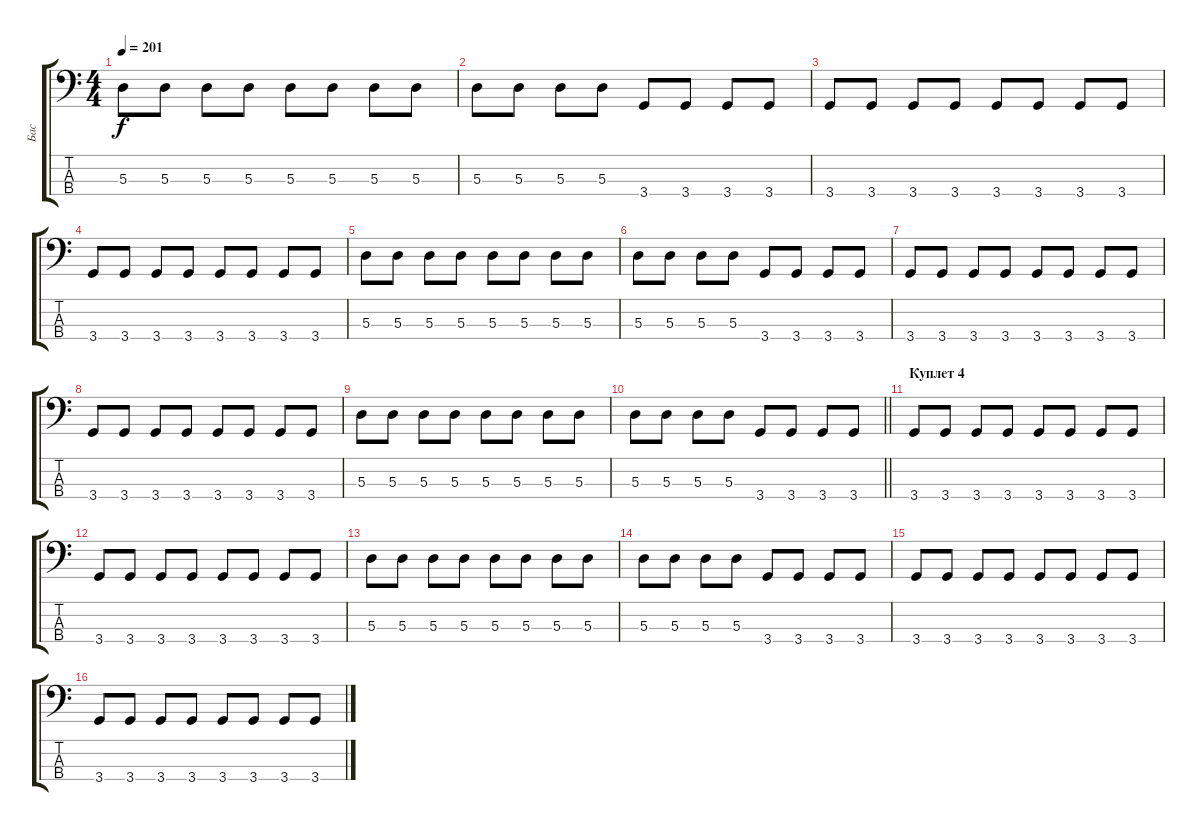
\track ("Бас" "Бас") {instrument electricbassfinger}
\staff {score tabs}
\tuning (G2 D2 A1 E1) {hide}
\ts (4 4)
\tempo 201
\clef f4
\ks c
5.3.8{dy f} 5.3.8 5.3.8 5.3.8 5.3.8 5.3.8 5.3.8 5.3.8 |
5.3.8 5.3.8 5.3.8 5.3.8 3.4.8 3.4.8 3.4.8 3.4.8 |
3.4.8 3.4.8 3.4.8 3.4.8 3.4.8 3.4.8 3.4.8 3.4.8 |
3.4.8 3.4.8 3.4.8 3.4.8 3.4.8 3.4.8 3.4.8 3.4.8 |
5.3.8 5.3.8 5.3.8 5.3.8 5.3.8 5.3.8 5.3.8 5.3.8 |
5.3.8 5.3.8 5.3.8 5.3.8 3.4.8 3.4.8 3.4.8 3.4.8 |
3.4.8 3.4.8 3.4.8 3.4.8 3.4.8 3.4.8 3.4.8 3.4.8 |
3.4.8 3.4.8 3.4.8 3.4.8 3.4.8 3.4.8 3.4.8 3.4.8 |
5.3.8 5.3.8 5.3.8 5.3.8 5.3.8 5.3.8 5.3.8 5.3.8 |
\barLineRight lightlight
5.3.8 5.3.8 5.3.8 5.3.8 3.4.8 3.4.8 3.4.8 3.4.8 |
\section ("" "Куплет 4")
3.4.8 3.4.8 3.4.8 3.4.8 3.4.8 3.4.8 3.4.8 3.4.8 |
3.4.8 3.4.8 3.4.8 3.4.8 3.4.8 3.4.8 3.4.8 3.4.8 |
5.3.8 5.3.8 5.3.8 5.3.8 5.3.8 5.3.8 5.3.8 5.3.8 |
5.3.8 5.3.8 5.3.8 5.3.8 3.4.8 3.4.8 3.4.8 3.4.8 |
3.4.8 3.4.8 3.4.8 3.4.8 3.4.8 3.4.8 3.4.8 3.4.8 |
3.4.8 3.4.8 3.4.8 3.4.8 3.4.8 3.4.8 3.4.8 3.4.8
